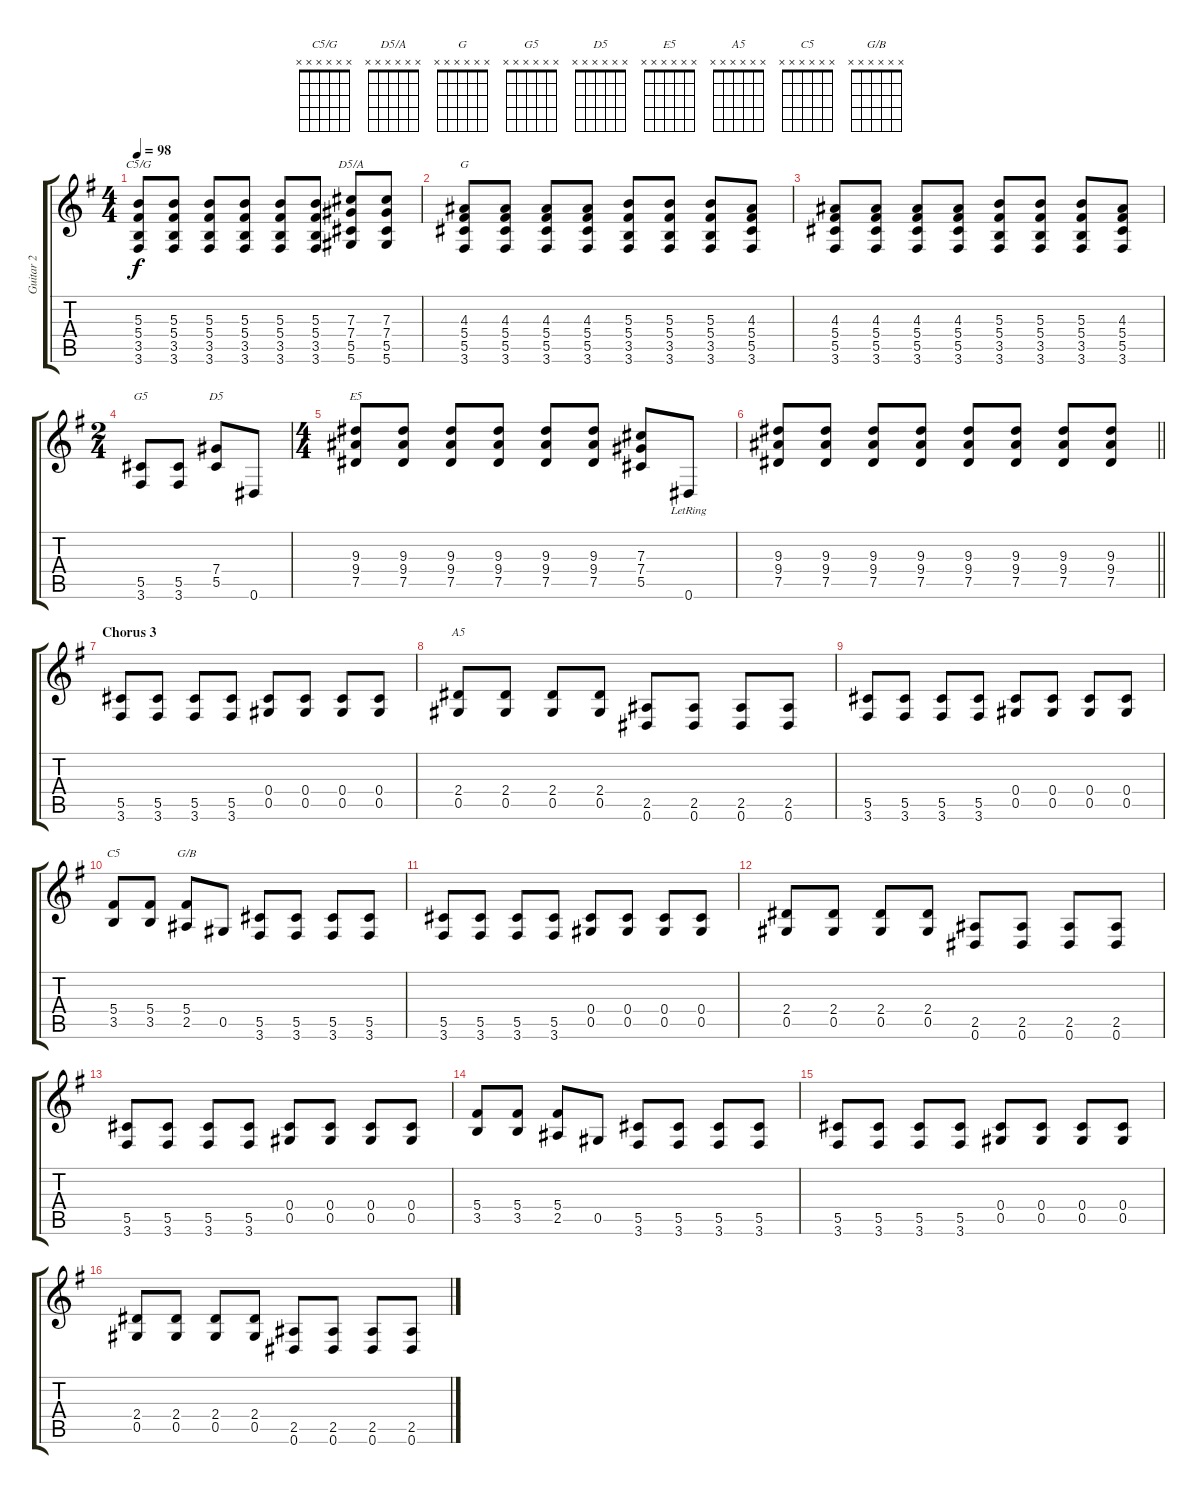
\track ("Guitar 2" "Guitar 2") {instrument distortionguitar}
\staff {score tabs}
\tuning (Eb4 Bb3 Gb3 Db3 Ab2 Eb2) {hide}
\chord ("C5/G" x x x x x x)
\chord ("D5/A" x x x x x x)
\chord ("G" x x x x x x)
\chord ("G5" x x x x x x)
\chord ("D5" x x x x x x)
\chord ("E5" x x x x x x)
\chord ("A5" x x x x x x)
\chord ("C5" x x x x x x)
\chord ("G/B" x x x x x x)
\ts (4 4)
\tempo 98
\clef g2
\ks g
(5.3 5.4 3.5 3.6).8{ch "C5/G" dy f} (5.3 5.4 3.5 3.6).8 (5.3 5.4 3.5 3.6).8 (5.3 5.4 3.5 3.6).8 (5.3 5.4 3.5 3.6).8 (5.3 5.4 3.5 3.6).8 (7.3 7.4 5.5 5.6).8{ch "D5/A"} (7.3 7.4 5.5 5.6).8 |
(4.3 5.4 5.5 3.6).8{ch "G"} (4.3 5.4 5.5 3.6).8 (4.3 5.4 5.5 3.6).8 (4.3 5.4 5.5 3.6).8 (5.3 5.4 3.5 3.6).8 (5.3 5.4 3.5 3.6).8 (5.3 5.4 3.5 3.6).8 (4.3 5.4 5.5 3.6).8 |
(4.3 5.4 5.5 3.6).8 (4.3 5.4 5.5 3.6).8 (4.3 5.4 5.5 3.6).8 (4.3 5.4 5.5 3.6).8 (5.3 5.4 3.5 3.6).8 (5.3 5.4 3.5 3.6).8 (5.3 5.4 3.5 3.6).8 (4.3 5.4 5.5 3.6).8 |
\ts (2 4)
(5.5 3.6).8{ch "G5"} (5.5 3.6).8 (7.4 5.5).8{ch "D5"} 0.6.8 |
\ts (4 4)
(9.3 9.4 7.5).8{ch "E5"} (9.3 9.4 7.5).8 (9.3 9.4 7.5).8 (9.3 9.4 7.5).8 (9.3 9.4 7.5).8 (9.3 9.4 7.5).8 (7.3 7.4 5.5).8 0.6{lr}.8 |
\barLineRight lightlight
(9.3 9.4 7.5).8 (9.3 9.4 7.5).8 (9.3 9.4 7.5).8 (9.3 9.4 7.5).8 (9.3 9.4 7.5).8 (9.3 9.4 7.5).8 (9.3 9.4 7.5).8 (9.3 9.4 7.5).8 |
\section ("" "Chorus 3")
(5.5 3.6).8 (5.5 3.6).8 (5.5 3.6).8 (5.5 3.6).8 (0.4 0.5).8 (0.4 0.5).8 (0.4 0.5).8 (0.4 0.5).8 |
(2.4 0.5).8{ch "A5"} (2.4 0.5).8 (2.4 0.5).8 (2.4 0.5).8 (2.5 0.6).8 (2.5 0.6).8 (2.5 0.6).8 (2.5 0.6).8 |
(5.5 3.6).8 (5.5 3.6).8 (5.5 3.6).8 (5.5 3.6).8 (0.4 0.5).8 (0.4 0.5).8 (0.4 0.5).8 (0.4 0.5).8 |
(5.4 3.5).8{ch "C5"} (5.4 3.5).8 (5.4 2.5).8{ch "G/B"} 0.5.8 (5.5 3.6).8 (5.5 3.6).8 (5.5 3.6).8 (5.5 3.6).8 |
(5.5 3.6).8 (5.5 3.6).8 (5.5 3.6).8 (5.5 3.6).8 (0.4 0.5).8 (0.4 0.5).8 (0.4 0.5).8 (0.4 0.5).8 |
(2.4 0.5).8 (2.4 0.5).8 (2.4 0.5).8 (2.4 0.5).8 (2.5 0.6).8 (2.5 0.6).8 (2.5 0.6).8 (2.5 0.6).8 |
(5.5 3.6).8 (5.5 3.6).8 (5.5 3.6).8 (5.5 3.6).8 (0.4 0.5).8 (0.4 0.5).8 (0.4 0.5).8 (0.4 0.5).8 |
(5.4 3.5).8 (5.4 3.5).8 (5.4 2.5).8 0.5.8 (5.5 3.6).8 (5.5 3.6).8 (5.5 3.6).8 (5.5 3.6).8 |
(5.5 3.6).8 (5.5 3.6).8 (5.5 3.6).8 (5.5 3.6).8 (0.4 0.5).8 (0.4 0.5).8 (0.4 0.5).8 (0.4 0.5).8 |
(2.4 0.5).8 (2.4 0.5).8 (2.4 0.5).8 (2.4 0.5).8 (2.5 0.6).8 (2.5 0.6).8 (2.5 0.6).8 (2.5 0.6).8
